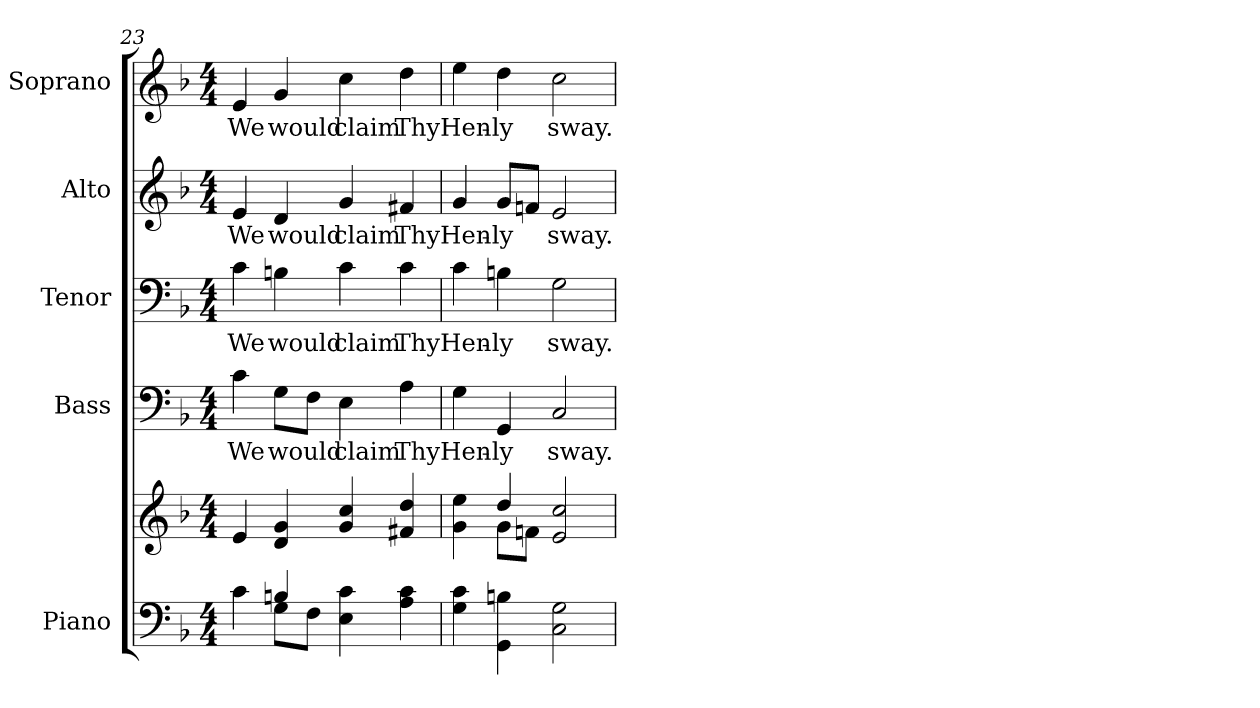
**kern	**kern	**kern	**text	**kern	**text	**kern	**text	**kern	**text
*part5	*part5	*part4	*part4	*part3	*part3	*part2	*part2	*part1	*part1
*staff6	*staff5	*staff4	*staff4	*staff3	*staff3	*staff2	*staff2	*staff1	*staff1
*I"Piano	*	*I"Bass	*	*I"Tenor	*	*I"Alto	*	*I"Soprano	*
*I'Pno.	*	*I'B.	*	*I'T.	*	*I'A.	*	*I'S.	*
!!LO:PB:g=z
*clefF4	*clefG2	*clefF4	*	*clefF4	*	*clefG2	*	*clefG2	*
*k[b-]	*k[b-]	*k[b-]	*	*k[b-]	*	*k[b-]	*	*k[b-]	*
*F:	*F:	*F:	*	*F:	*	*F:	*	*F:	*
*M4/4	*M4/4	*M4/4	*	*M4/4	*	*M4/4	*	*M4/4	*
=23	=23	=23	=23	=23	=23	=23	=23	=23	=23
*^	*	*	*	*	*	*	*	*	*
!	!	!	!	!LO:LY:b:color=#000000	!	!	!	!	!	!
!	!	!	!	!	!	!LO:LY:b:color=#000000	!	!	!	!
!	!	!	!	!	!	!	!	!LO:LY:b:color=#000000	!	!
!	!	!	!	!	!	!	!	!	!	!LO:LY:b:color=#000000
4ci\	4ryy	4ei/	4ci\	We	4ci\	We	4ei/	We	4ei/	We
!	!	!	!	!LO:LY:b:color=#000000	!	!	!	!	!	!
!	!	!	!	!	!	!LO:LY:b:color=#000000	!	!	!	!
!	!	!	!	!	!	!	!	!LO:LY:b:color=#000000	!	!
!	!	!	!	!	!	!	!	!	!	!LO:LY:b:color=#000000
4Bni/	8Gi\L	4di/ 4gi	8Gi\L	would	4Bni\	would	4di/	would	4gi/	would
.	8Fi\J	.	8Fi\J	.	.	.	.	.	.	.
!	!	!	!	!LO:LY:b:color=#000000	!	!	!	!	!	!
!	!	!	!	!	!	!LO:LY:b:color=#000000	!	!	!	!
!	!	!	!	!	!	!	!	!LO:LY:b:color=#000000	!	!
!	!	!	!	!	!	!	!	!	!	!LO:LY:b:color=#000000
4Ei\ 4ci	2ryy	4gi/ 4cci	4Ei\	claim	4ci\	claim	4gi/	claim	4cci\	claim
!	!	!	!	!LO:LY:b:color=#000000	!	!	!	!	!	!
!	!	!	!	!	!	!LO:LY:b:color=#000000	!	!	!	!
!	!	!	!	!	!	!	!	!LO:LY:b:color=#000000	!	!
!	!	!	!	!	!	!	!	!	!	!LO:LY:b:color=#000000
4Ai\ 4ci	.	4f#Xi/ 4ddi	4Ai\	Thy	4ci\	Thy	4f#Xi/	Thy	4ddi\	Thy
*v	*v	*	*	*	*	*	*	*	*	*
=24	=24	=24	=24	=24	=24	=24	=24	=24	=24
*	*^	*	*	*	*	*	*	*	*
!	!	!	!	!LO:LY:b:color=#000000	!	!	!	!	!	!
!	!	!	!	!	!	!LO:LY:b:color=#000000	!	!	!	!
!	!	!	!	!	!	!	!	!LO:LY:b:color=#000000	!	!
!	!	!	!	!	!	!	!	!	!	!LO:LY:b:color=#000000
4Gi\ 4ci	4gi\ 4eei	4ryy	4Gi\	Hen-	4ci\	Hen-	4gi/	Hen-	4eei\	Hen-
!	!	!	!	!LO:LY:b:color=#000000	!	!	!	!	!	!
!	!	!	!	!	!	!LO:LY:b:color=#000000	!	!	!	!
!	!	!	!	!	!	!	!	!LO:LY:b:color=#000000	!	!
!	!	!	!	!	!	!	!	!	!	!LO:LY:b:color=#000000
4GGi\ 4Bni	4ddi/	8gi\L	4GGi/	-ly	4Bni\	-ly	8gi/L	-ly	4ddi\	-ly
.	.	8fni\J	.	.	.	.	8fni/J	.	.	.
!	!	!	!	!LO:LY:b:color=#000000	!	!	!	!	!	!
!	!	!	!	!	!	!LO:LY:b:color=#000000	!	!	!	!
!	!	!	!	!	!	!	!	!LO:LY:b:color=#000000	!	!
!	!	!	!	!	!	!	!	!	!	!LO:LY:b:color=#000000
2Ci\ 2Gi	2ei/ 2cci	2ryy	2Ci/	sway.	2Gi\	sway.	2ei/	sway.	2cci\	sway.
*	*v	*v	*	*	*	*	*	*	*	*
=	=	=	=	=	=	=	=	=	=
*-	*-	*-	*-	*-	*-	*-	*-	*-	*-
